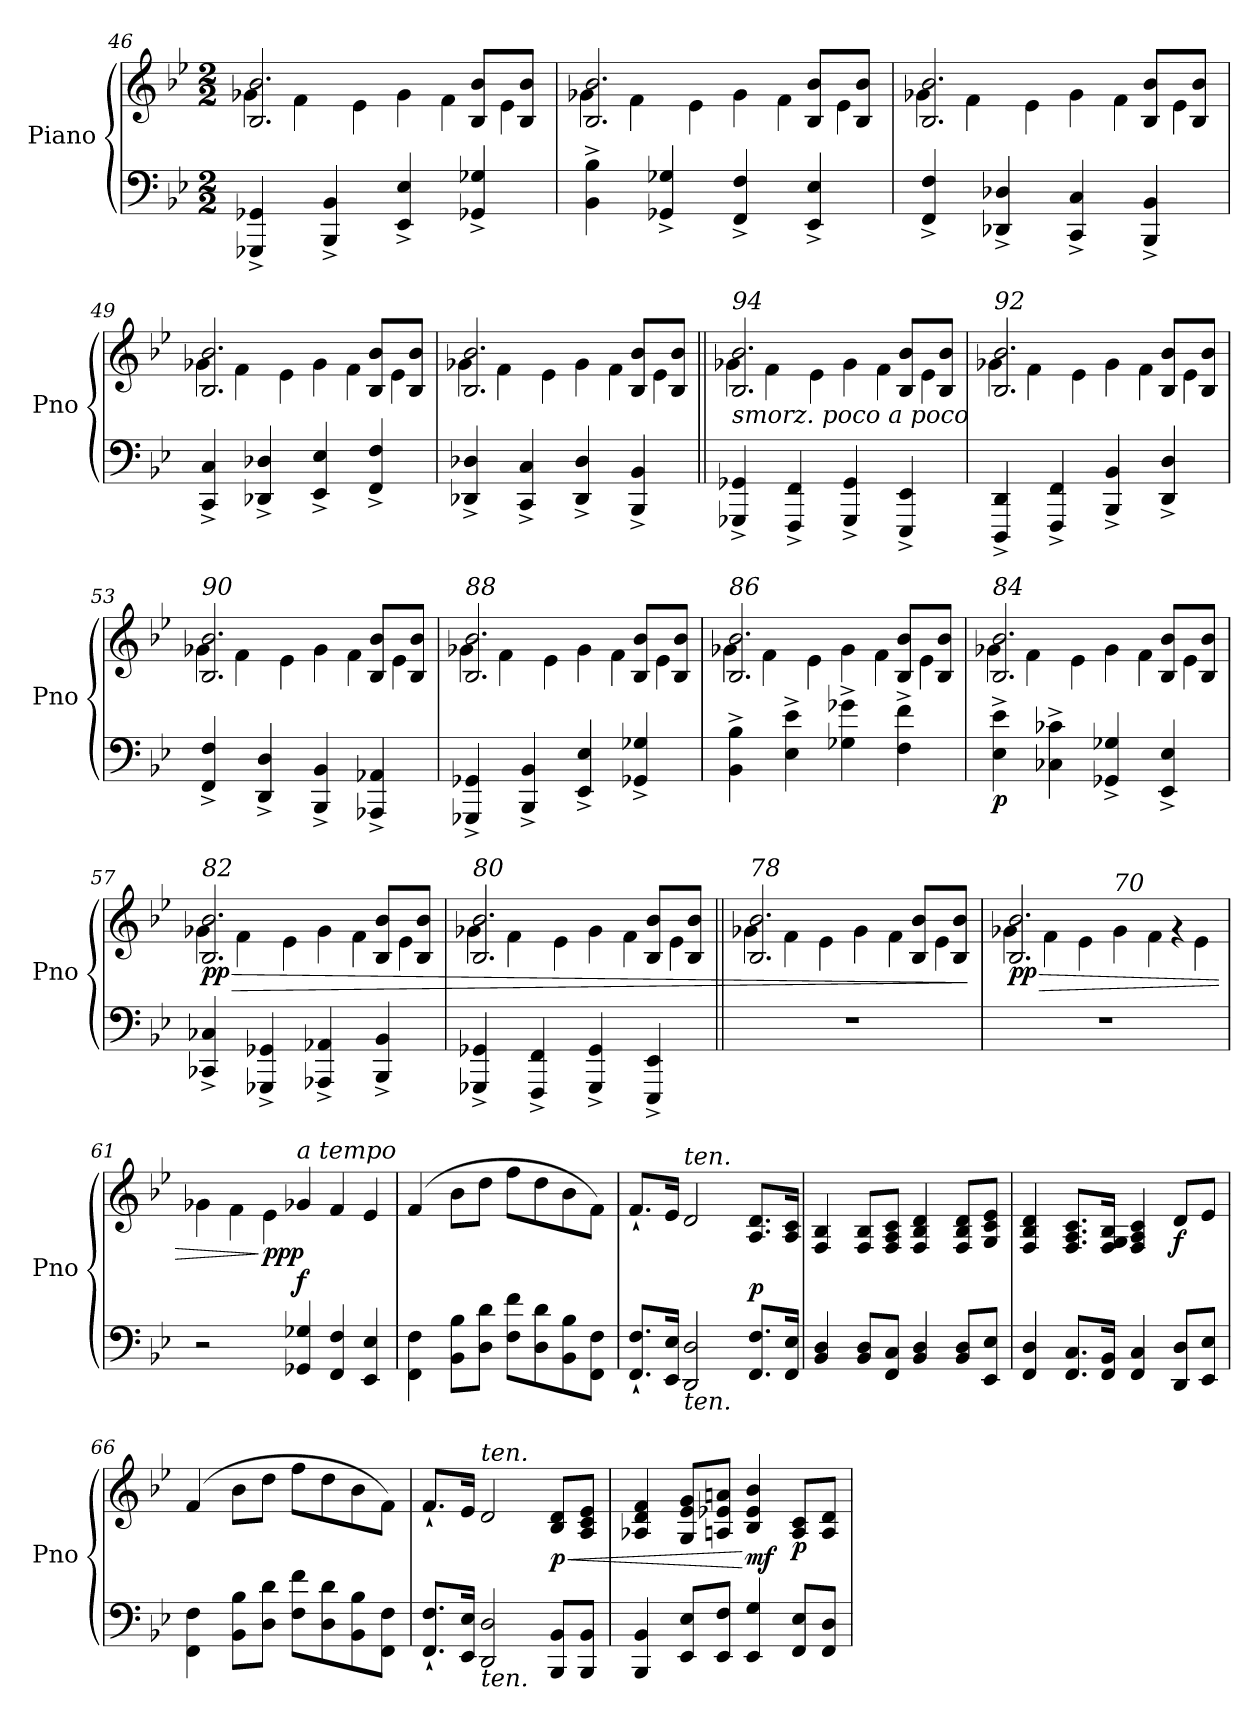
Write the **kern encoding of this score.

**kern	**kern	**dynam
*part1	*part1	*part1
*staff2	*staff1	*staff1/2
*I"Piano	*	*
*I'Pno	*	*
*clefF4	*clefG2	*
*k[b-e-]	*k[b-e-]	*
*M2/2	*M2/2	*
=46	=46	=46
*	*^	*
*	*	*Xtuplet	*
4GGG-X/^ 4GG-X/^	2.B-/ 2.b-/	6g-X\	.
.	.	6f\	.
4BBB-/^ 4BB-/^	.	.	.
.	.	6e-\	.
4EE-/^ 4E-/^	.	6g-\	.
.	.	6f\	.
4GG-X/^ 4G-X/^	8B-/ 8b-/L	.	.
.	.	6e-\	.
.	8B-/ 8b-/J	.	.
=47	=47	=47	=47
4BB-\^ 4B-\^	2.B-/ 2.b-/	6g-X\	.
.	.	6f\	.
4GG-X/^ 4G-X/^	.	.	.
.	.	6e-\	.
4FF/^ 4F/^	.	6g-\	.
.	.	6f\	.
4EE-/^ 4E-/^	8B-/ 8b-/L	.	.
.	.	6e-\	.
.	8B-/ 8b-/J	.	.
!!LO:LB:g=z	!!
=48	=48	=48	=48
4FF/^ 4F/^	2.B-/ 2.b-/	6g-X\	.
.	.	6f\	.
4DD-X/^ 4D-X/^	.	.	.
.	.	6e-\	.
4CC/^ 4C/^	.	6g-\	.
.	.	6f\	.
4BBB-/^ 4BB-/^	8B-/ 8b-/L	.	.
.	.	6e-\	.
.	8B-/ 8b-/J	.	.
=49	=49	=49	=49
4CC/^ 4C/^	2.B-/ 2.b-/	6g-X\	.
.	.	6f\	.
4DD-X/^ 4D-X/^	.	.	.
.	.	6e-\	.
4EE-/^ 4E-/^	.	6g-\	.
.	.	6f\	.
4FF/^ 4F/^	8B-/ 8b-/L	.	.
.	.	6e-\	.
.	8B-/ 8b-/J	.	.
=50	=50	=50	=50
4DD-X/^ 4D-X/^	2.B-/ 2.b-/	6g-X\	.
.	.	6f\	.
4CC/^ 4C/^	.	.	.
.	.	6e-\	.
4DD-/^ 4D-/^	.	6g-\	.
.	.	6f\	.
4BBB-/^ 4BB-/^	8B-/ 8b-/L	.	.
.	.	6e-\	.
.	8B-/ 8b-/J	.	.
=51||	=51||	=51||	=51||
!	!LO:TX:b:i:t=smorz. poco a poco	!	!
!	!LO:TX:a:i:t=94	!	!
4GGG-X/^ 4GG-X/^	2.B-/ 2.b-/	6g-X\	.
.	.	6f\	.
4FFF/^ 4FF/^	.	.	.
.	.	6e-\	.
4GGG-/^ 4GG-/^	.	6g-\	.
.	.	6f\	.
4EEE-/^ 4EE-/^	8B-/ 8b-/L	.	.
.	.	6e-\	.
.	8B-/ 8b-/J	.	.
!!LO:PB:g=z	!!
=52	=52	=52	=52
!	!LO:TX:a:i:t=92	!	!
4DDD/^ 4DD/^	2.B-/ 2.b-/	6g-X\	.
.	.	6f\	.
4FFF/^ 4FF/^	.	.	.
.	.	6e-\	.
4BBB-/^ 4BB-/^	.	6g-\	.
.	.	6f\	.
4DD/^ 4D/^	8B-/ 8b-/L	.	.
.	.	6e-\	.
.	8B-/ 8b-/J	.	.
=53	=53	=53	=53
!	!LO:TX:a:i:t=90	!	!
4FF/^ 4F/^	2.B-/ 2.b-/	6g-X\	.
.	.	6f\	.
4DD/^ 4D/^	.	.	.
.	.	6e-\	.
4BBB-/^ 4BB-/^	.	6g-\	.
.	.	6f\	.
4AAA-X/^ 4AA-X/^	8B-/ 8b-/L	.	.
.	.	6e-\	.
.	8B-/ 8b-/J	.	.
=54	=54	=54	=54
!	!LO:TX:a:i:t=88	!	!
4GGG-X/^ 4GG-X/^	2.B-/ 2.b-/	6g-X\	.
.	.	6f\	.
4BBB-/^ 4BB-/^	.	.	.
.	.	6e-\	.
4EE-/^ 4E-/^	.	6g-\	.
.	.	6f\	.
4GG-X/^ 4G-X/^	8B-/ 8b-/L	.	.
.	.	6e-\	.
.	8B-/ 8b-/J	.	.
=55	=55	=55	=55
!	!LO:TX:a:i:t=86	!	!
4BB-\^ 4B-\^	2.B-/ 2.b-/	6g-X\	.
.	.	6f\	.
4E-\^ 4e-\^	.	.	.
.	.	6e-\	.
4G-X\^ 4g-X\^	.	6g-\	.
.	.	6f\	.
4F\^ 4f\^	8B-/ 8b-/L	.	.
.	.	6e-\	.
.	8B-/ 8b-/J	.	.
!!LO:LB:g=z	!!
=56	=56	=56	=56
!	!LO:TX:a:i:t=84	!	!
!	!	!	!LO:DY:b=2
4E-\^ 4e-\^	2.B-/ 2.b-/	6g-X\	p
.	.	6f\	.
4C-X\^ 4c-X\^	.	.	.
.	.	6e-\	.
4GG-X/^ 4G-X/^	.	6g-\	.
.	.	6f\	.
4EE-/^ 4E-/^	8B-/ 8b-/L	.	.
.	.	6e-\	.
.	8B-/ 8b-/J	.	.
=57	=57	=57	=57
!	!LO:TX:a:i:t=82	!	!
!	!	!	!LO:HP:b
!	!	!	!LO:DY:n=1:b
4CC-X/^ 4C-X/^	2.B-/ 2.b-/	6g-X\	> pp
.	.	6f\	.
4GGG-X/^ 4GG-X/^	.	.	.
.	.	6e-\	.
4AAA-X/^ 4AA-X/^	.	6g-\	.
.	.	6f\	.
4BBB-/^ 4BB-/^	8B-/ 8b-/L	.	.
.	.	6e-\	.
.	8B-/ 8b-/J	.	.
=58	=58	=58	=58
!	!LO:TX:a:i:t=80	!	!
4GGG-X/^ 4GG-X/^	2.B-/ 2.b-/	6g-X\	.
.	.	6f\	.
4FFF/^ 4FF/^	.	.	.
.	.	6e-\	.
4GGG-/^ 4GG-/^	.	6g-\	.
.	.	6f\	.
4EEE-/^ 4EE-/^	8B-/ 8b-/L	.	.
.	.	6e-\	.
.	8B-/ 8b-/J	.	.
=59||	=59||	=59||	=59||
!	!LO:TX:a:i:t=78	!	!
1r	2.B-/ 2.b-/	6g-X\	.
.	.	6f\	.
.	.	6e-\	.
.	.	6g-\	.
.	.	6f\	.
.	8B-/ 8b-/L	.	.
.	.	6e-\	.
.	8B-/ 8b-/J	.	.
*	*v	*v	*
.	.	]
!!LO:LB:g=z
=60	=60	=60
!	!LO:TX:a:i:t=calando	!
!	!LO:TX:a:i:t=74	!
!	!	!LO:HP:b
*	*^	*
!	!	!	!LO:DY:n=1:b
1r	2.B-/ 2.b-/	6g-X\	> pp
.	.	6f\	.
.	.	6e-\	.
!	!	!LO:TX:a:i:t=70	!
.	.	6g-\	.
.	.	6f\	.
.	4rg	.	.
.	.	6e-\	.
=61	=61	=61	=61
!	!LO:TX:a:i:t=66	!	!
*	*v	*v	*
2r	6g-X\	.
.	6f\	.
!	!	!LO:DY:n=1:b
.	6e-\	] ppp
*Xtuplet	*	*
!	!LO:TX:a:i:t=a tempo	!
!	!	!LO:DY:n=2:b
6GG-X/ 6G-X/	6g-X/	f
6FF/ 6F/	6f/	.
6EE-/ 6E-/	6e-/	.
=62	=62	=62
4FF\ 4F\	(4f/	.
8BB-\ 8B-\L	8b-\L	.
8D\ 8d\J	8dd\J	.
8F\ 8f\L	8ff\L	.
8D\ 8d\	8dd\	.
8BB-\ 8B-\	8b-\	.
8FF\ 8F\J	8f\J)	.
=63	=63	=63
8.FF/` 8.F/`L	8.f`/L	.
16EE-/ 16E-/Jk	16e-/Jk	.
!	!LO:TX:a:i:t=ten.	!
!LO:TX:b:i:t=ten.	!	!
2DD/ 2D/	2d/	.
!	!	!LO:DY:a=2
8.FF/ 8.F/L	8.A/ 8.d/L	p
16FF/ 16E-/Jk	16A/ 16c/Jk	.
!!LO:LB:g=z
=64	=64	=64
4BB-/ 4D/	4F/ 4B-/	.
8BB-/ 8D/L	8F/ 8B-/L	.
8FF/ 8C/J	8F/ 8A/ 8c/J	.
4BB-/ 4D/	4F/ 4B-/ 4d/	.
8BB-/ 8D/L	8F/ 8B-/ 8d/L	.
8EE-/ 8E-/J	8G/ 8c/ 8e-/J	.
=65	=65	=65
4FF/ 4D/	4F/ 4B-/ 4d/	.
8.FF/ 8.C/L	8.F/ 8.A/ 8.c/L	.
16FF/ 16BB-/Jk	16F/ 16G/ 16B-/Jk	.
4FF/ 4C/	4F/ 4A/ 4c/	.
!	!	!LO:DY:b
8DD/ 8D/L	8d/L	f
8EE-/ 8E-/J	8e-/J	.
=66	=66	=66
4FF\ 4F\	(4f/	.
8BB-\ 8B-\L	8b-\L	.
8D\ 8d\J	8dd\J	.
8F\ 8f\L	8ff\L	.
8D\ 8d\	8dd\	.
8BB-\ 8B-\	8b-\	.
8FF\ 8F\J	8f\J)	.
=67	=67	=67
8.FF/` 8.F/`L	8.f`/L	.
16EE-/ 16E-/Jk	16e-/Jk	.
!	!LO:TX:a:i:t=ten.	!
!LO:TX:b:i:t=ten.	!	!
2DD/ 2D/	2d/	.
!	!	!LO:HP:b
!	!	!LO:DY:n=1:b
8BBB-/ 8BB-/L	8B-/ 8d/L	< p
8BBB-/ 8BB-/J	8A/ 8c/ 8e-/J	.
=68	=68	=68
4BBB-/ 4BB-/	4A-X/ 4d/ 4f/	.
8EE-/ 8E-/L	8G/ 8e-/ 8g/L	.
8EE-/ 8F/J	8An/ 8e-X/ 8an/J	.
!	!	!LO:DY:n=1:b
4EE-/ 4G/	4B-/ 4e-/ 4b-/	[ mf
!	!	!LO:DY:n=2:b
8FF/ 8E-/L	8A/ 8c/L	p
8FF/ 8D/J	8A/ 8d/J	.
=	=	=
*-	*-	*-
